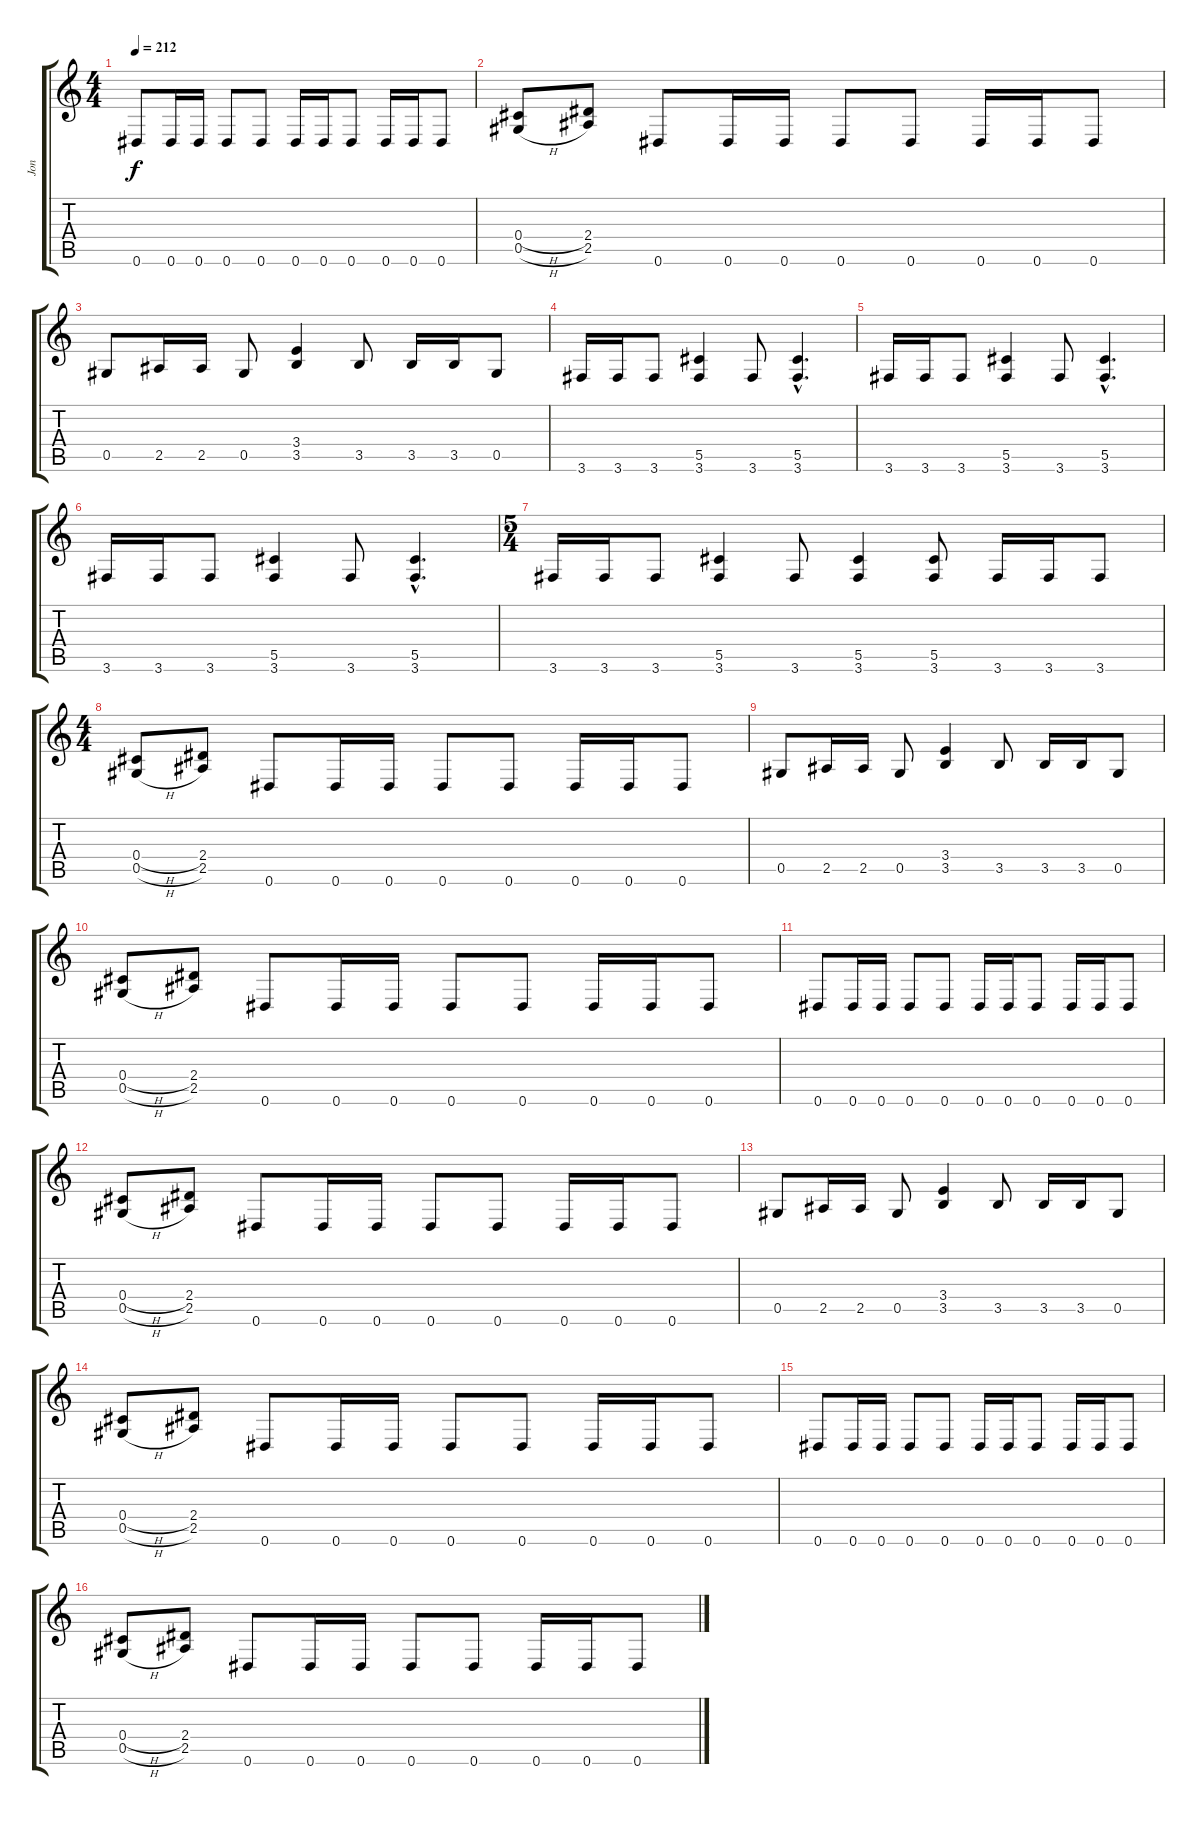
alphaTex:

\track ("Jon" "Jon") {instrument distortionguitar}
\staff {score tabs}
\tuning (Eb4 Bb3 Gb3 Db3 Ab2 Eb2) {hide}
\ts (4 4)
\tempo 212
\clef g2
\ks c
0.6.8{dy f} 0.6.16 0.6.16 0.6.8 0.6.8 0.6.16 0.6.16 0.6.8 0.6.16 0.6.16 0.6.8 |
(0.4{h} 0.5{h}).8 (2.4 2.5).8 0.6.8 0.6.16 0.6.16 0.6.8 0.6.8 0.6.16 0.6.16 0.6.8 |
0.5.8 2.5.16 2.5.16 0.5.8 (3.4 3.5).4 3.5.8 3.5.16 3.5.16 0.5.8 |
3.6.16 3.6.16 3.6.8 (5.5 3.6).4 3.6.8 (5.5{hac} 3.6{hac}).4{d} |
3.6.16 3.6.16 3.6.8 (5.5 3.6).4 3.6.8 (5.5{hac} 3.6{hac}).4{d} |
3.6.16 3.6.16 3.6.8 (5.5 3.6).4 3.6.8 (5.5{hac} 3.6{hac}).4{d} |
\ts (5 4)
3.6.16 3.6.16 3.6.8 (5.5 3.6).4 3.6.8 (5.5 3.6).4 (5.5 3.6).8 3.6.16 3.6.16 3.6.8 |
\ts (4 4)
(0.4{h} 0.5{h}).8 (2.4 2.5).8 0.6.8 0.6.16 0.6.16 0.6.8 0.6.8 0.6.16 0.6.16 0.6.8 |
0.5.8 2.5.16 2.5.16 0.5.8 (3.4 3.5).4 3.5.8 3.5.16 3.5.16 0.5.8 |
(0.4{h} 0.5{h}).8 (2.4 2.5).8 0.6.8 0.6.16 0.6.16 0.6.8 0.6.8 0.6.16 0.6.16 0.6.8 |
0.6.8 0.6.16 0.6.16 0.6.8 0.6.8 0.6.16 0.6.16 0.6.8 0.6.16 0.6.16 0.6.8 |
(0.4{h} 0.5{h}).8 (2.4 2.5).8 0.6.8 0.6.16 0.6.16 0.6.8 0.6.8 0.6.16 0.6.16 0.6.8 |
0.5.8 2.5.16 2.5.16 0.5.8 (3.4 3.5).4 3.5.8 3.5.16 3.5.16 0.5.8 |
(0.4{h} 0.5{h}).8 (2.4 2.5).8 0.6.8 0.6.16 0.6.16 0.6.8 0.6.8 0.6.16 0.6.16 0.6.8 |
0.6.8 0.6.16 0.6.16 0.6.8 0.6.8 0.6.16 0.6.16 0.6.8 0.6.16 0.6.16 0.6.8 |
(0.4{h} 0.5{h}).8 (2.4 2.5).8 0.6.8 0.6.16 0.6.16 0.6.8 0.6.8 0.6.16 0.6.16 0.6.8
